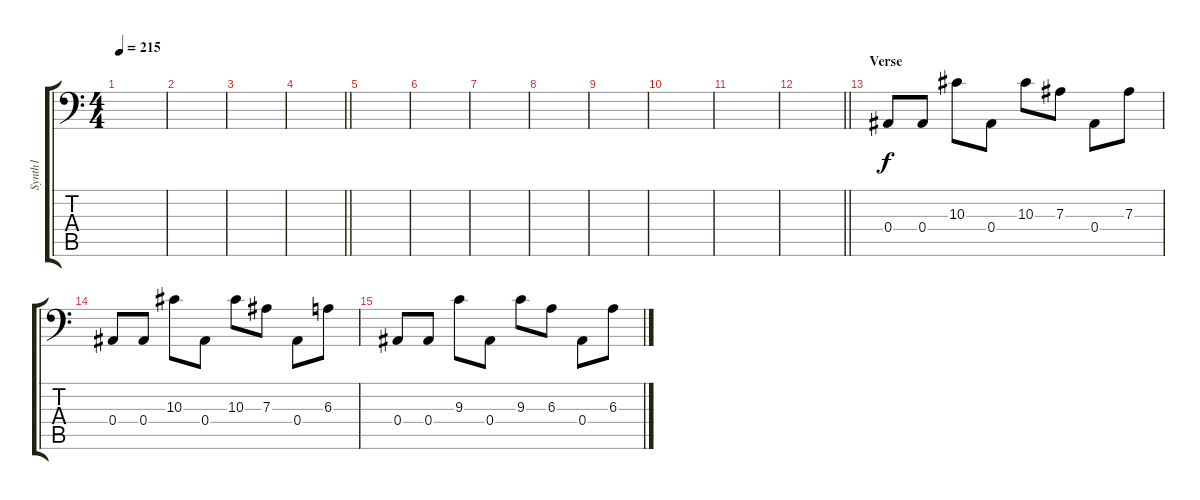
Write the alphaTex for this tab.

\track ("Synth1" "Synth1") {instrument pad3polysynth}
\staff {score tabs}
\tuning (C4 G3 Eb3 Bb2 F2 Bb1) {hide}
\ts (4 4)
\tempo 215
\clef f4
\ks c
|
|
|
\barLineRight lightlight
|
\section ("" "")
|
|
|
|
|
|
|
\barLineRight lightlight
|
\section ("" "Verse")
0.4.8 0.4.8 10.3.8 0.4.8 10.3.8 7.3.8 0.4.8 7.3.8 |
0.4.8 0.4.8 10.3.8 0.4.8 10.3.8 7.3.8 0.4.8 6.3.8 |
0.4.8 0.4.8 9.3.8 0.4.8 9.3.8 6.3.8 0.4.8 6.3.8
